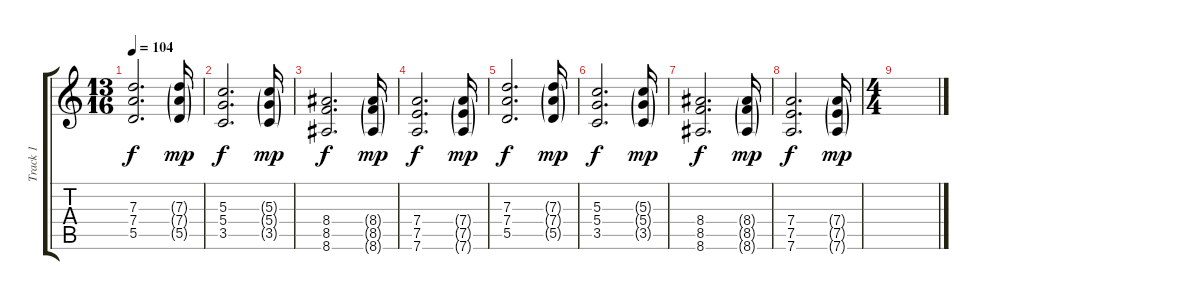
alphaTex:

\track ("Track 1" "Track 1") {instrument overdrivenguitar}
\staff {score tabs}
\tuning (E4 B3 G3 D3 A2 D2) {hide}
\ts (13 16)
\tempo 104
\clef g2
\ks c
(7.3 7.4 5.5).2{d dy f} (7.3{g} 7.4{g} 5.5{g}).16{dy mp} |
(5.3 5.4 3.5).2{d dy f} (5.3{g} 5.4{g} 3.5{g}).16{dy mp} |
(8.4 8.5 8.6).2{d dy f} (8.4{g} 8.5{g} 8.6{g}).16{dy mp} |
(7.4 7.5 7.6).2{d dy f} (7.4{g} 7.5{g} 7.6{g}).16{dy mp} |
(7.3 7.4 5.5).2{d dy f} (7.3{g} 7.4{g} 5.5{g}).16{dy mp} |
(5.3 5.4 3.5).2{d dy f} (5.3{g} 5.4{g} 3.5{g}).16{dy mp} |
(8.4 8.5 8.6).2{d dy f} (8.4{g} 8.5{g} 8.6{g}).16{dy mp} |
(7.4 7.5 7.6).2{d dy f} (7.4{g} 7.5{g} 7.6{g}).16{dy mp} |
\ts (4 4)
